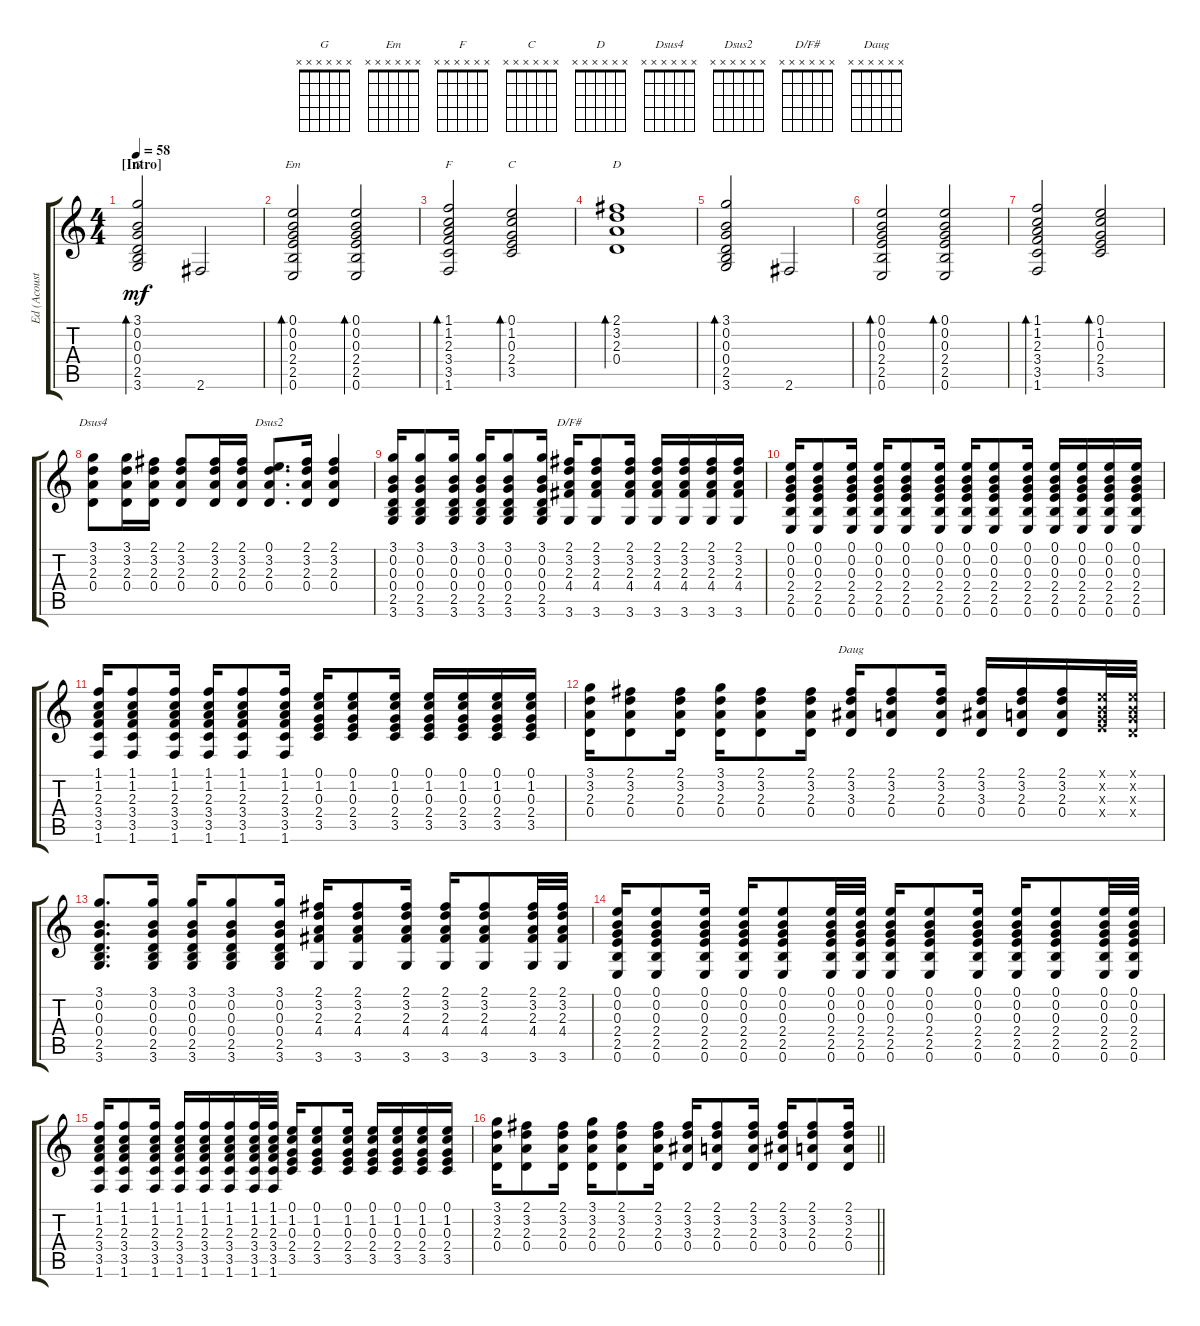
\track ("Ed (Acoustic Overdub)" "Ed (Acoust") {instrument acousticguitarsteel}
\staff {score tabs}
\tuning (E4 B3 G3 D3 A2 E2) {hide}
\chord ("G" x x x x x x)
\chord ("Em" x x x x x x)
\chord ("F" x x x x x x)
\chord ("C" x x x x x x)
\chord ("D" x x x x x x)
\chord ("Dsus4" x x x x x x)
\chord ("Dsus2" x x x x x x)
\chord ("D/F#" x x x x x x)
\chord ("Daug" x x x x x x)
\ts (4 4)
\section ("" "[Intro]")
\tempo 58
\clef g2
\ks c
(3.1 0.2 0.3 0.4 2.5 3.6).2{bd 120 ch "G" dy mf instrument acousticguitarsteel} 2.6.2 |
(0.1 0.2 0.3 2.4 2.5 0.6).2{bd 120 ch "Em"} (0.1 0.2 0.3 2.4 2.5 0.6).2{bd 120} |
(1.1 1.2 2.3 3.4 3.5 1.6).2{bd 120 ch "F"} (0.1 1.2 0.3 2.4 3.5).2{bd 120 ch "C"} |
(2.1 3.2 2.3 0.4).1{bd 120 ch "D"} |
(3.1 0.2 0.3 0.4 2.5 3.6).2{bd 120} 2.6.2 |
(0.1 0.2 0.3 2.4 2.5 0.6).2{bd 120} (0.1 0.2 0.3 2.4 2.5 0.6).2{bd 120} |
(1.1 1.2 2.3 3.4 3.5 1.6).2{bd 120} (0.1 1.2 0.3 2.4 3.5).2{bd 120} |
(3.1 3.2 2.3 0.4).8{ch "Dsus4" volume 6} (3.1 3.2 2.3 0.4).16 (2.1 3.2 2.3 0.4).16 (2.1 3.2 2.3 0.4).8 (2.1 3.2 2.3 0.4).16 (2.1 3.2 2.3 0.4).16 (0.1 3.2 2.3 0.4).8{d ch "Dsus2"} (2.1 3.2 2.3 0.4).16 (2.1 3.2 2.3 0.4).4 |
(3.1 0.2 0.3 0.4 2.5 3.6).16 (3.1 0.2 0.3 0.4 2.5 3.6).8 (3.1 0.2 0.3 0.4 2.5 3.6).16 (3.1 0.2 0.3 0.4 2.5 3.6).16 (3.1 0.2 0.3 0.4 2.5 3.6).8 (3.1 0.2 0.3 0.4 2.5 3.6).16 (2.1 3.2 2.3 4.4 3.6).16{ch "D/F#"} (2.1 3.2 2.3 4.4 3.6).8 (2.1 3.2 2.3 4.4 3.6).16 (2.1 3.2 2.3 4.4 3.6).16 (2.1 3.2 2.3 4.4 3.6).16 (2.1 3.2 2.3 4.4 3.6).16 (2.1 3.2 2.3 4.4 3.6).16 |
(0.1 0.2 0.3 2.4 2.5 0.6).16 (0.1 0.2 0.3 2.4 2.5 0.6).8 (0.1 0.2 0.3 2.4 2.5 0.6).16 (0.1 0.2 0.3 2.4 2.5 0.6).16 (0.1 0.2 0.3 2.4 2.5 0.6).8 (0.1 0.2 0.3 2.4 2.5 0.6).16 (0.1 0.2 0.3 2.4 2.5 0.6).16 (0.1 0.2 0.3 2.4 2.5 0.6).8 (0.1 0.2 0.3 2.4 2.5 0.6).16 (0.1 0.2 0.3 2.4 2.5 0.6).16 (0.1 0.2 0.3 2.4 2.5 0.6).16 (0.1 0.2 0.3 2.4 2.5 0.6).16 (0.1 0.2 0.3 2.4 2.5 0.6).16 |
(1.1 1.2 2.3 3.4 3.5 1.6).16 (1.1 1.2 2.3 3.4 3.5 1.6).8 (1.1 1.2 2.3 3.4 3.5 1.6).16 (1.1 1.2 2.3 3.4 3.5 1.6).16 (1.1 1.2 2.3 3.4 3.5 1.6).8 (1.1 1.2 2.3 3.4 3.5 1.6).16 (0.1 1.2 0.3 2.4 3.5).16 (0.1 1.2 0.3 2.4 3.5).8 (0.1 1.2 0.3 2.4 3.5).16 (0.1 1.2 0.3 2.4 3.5).16 (0.1 1.2 0.3 2.4 3.5).16 (0.1 1.2 0.3 2.4 3.5).16 (0.1 1.2 0.3 2.4 3.5).16 |
(3.1 3.2 2.3 0.4).16 (2.1 3.2 2.3 0.4).8 (2.1 3.2 2.3 0.4).16 (3.1 3.2 2.3 0.4).16 (2.1 3.2 2.3 0.4).8 (2.1 3.2 2.3 0.4).16 (2.1 3.2 3.3 0.4).16{ch "Daug"} (2.1 3.2 2.3 0.4).8 (2.1 3.2 2.3 0.4).16 (2.1 3.2 3.3 0.4).16 (2.1 3.2 2.3 0.4).16 (2.1 3.2 2.3 0.4).16 (0.1{x} 0.2{x} 0.3{x} 2.4{x}).32 (0.1{x} 0.2{x} 0.3{x} 0.4{x}).32 |
(3.1 0.2 0.3 0.4 2.5 3.6).8{d} (3.1 0.2 0.3 0.4 2.5 3.6).16 (3.1 0.2 0.3 0.4 2.5 3.6).16 (3.1 0.2 0.3 0.4 2.5 3.6).8 (3.1 0.2 0.3 0.4 2.5 3.6).16 (2.1 3.2 2.3 4.4 3.6).16 (2.1 3.2 2.3 4.4 3.6).8 (2.1 3.2 2.3 4.4 3.6).16 (2.1 3.2 2.3 4.4 3.6).16 (2.1 3.2 2.3 4.4 3.6).8 (2.1 3.2 2.3 4.4 3.6).32 (2.1 3.2 2.3 4.4 3.6).32 |
(0.1 0.2 0.3 2.4 2.5 0.6).16 (0.1 0.2 0.3 2.4 2.5 0.6).8 (0.1 0.2 0.3 2.4 2.5 0.6).16 (0.1 0.2 0.3 2.4 2.5 0.6).16 (0.1 0.2 0.3 2.4 2.5 0.6).8 (0.1 0.2 0.3 2.4 2.5 0.6).32 (0.1 0.2 0.3 2.4 2.5 0.6).32 (0.1 0.2 0.3 2.4 2.5 0.6).16 (0.1 0.2 0.3 2.4 2.5 0.6).8 (0.1 0.2 0.3 2.4 2.5 0.6).16 (0.1 0.2 0.3 2.4 2.5 0.6).16 (0.1 0.2 0.3 2.4 2.5 0.6).8 (0.1 0.2 0.3 2.4 2.5 0.6).32 (0.1 0.2 0.3 2.4 2.5 0.6).32 |
(1.1 1.2 2.3 3.4 3.5 1.6).16 (1.1 1.2 2.3 3.4 3.5 1.6).8 (1.1 1.2 2.3 3.4 3.5 1.6).16 (1.1 1.2 2.3 3.4 3.5 1.6).16 (1.1 1.2 2.3 3.4 3.5 1.6).16 (1.1 1.2 2.3 3.4 3.5 1.6).16 (1.1 1.2 2.3 3.4 3.5 1.6).32 (1.1 1.2 2.3 3.4 3.5 1.6).32 (0.1 1.2 0.3 2.4 3.5).16 (0.1 1.2 0.3 2.4 3.5).8 (0.1 1.2 0.3 2.4 3.5).16 (0.1 1.2 0.3 2.4 3.5).16 (0.1 1.2 0.3 2.4 3.5).16 (0.1 1.2 0.3 2.4 3.5).16 (0.1 1.2 0.3 2.4 3.5).16 |
\barLineRight lightlight
(3.1 3.2 2.3 0.4).16 (2.1 3.2 2.3 0.4).8 (2.1 3.2 2.3 0.4).16 (3.1 3.2 2.3 0.4).16 (2.1 3.2 2.3 0.4).8 (2.1 3.2 2.3 0.4).16 (2.1 3.2 3.3 0.4).16 (2.1 3.2 2.3 0.4).8 (2.1 3.2 2.3 0.4).16 (2.1 3.2 3.3 0.4).16 (2.1 3.2 2.3 0.4).8 (2.1 3.2 2.3 0.4).16
